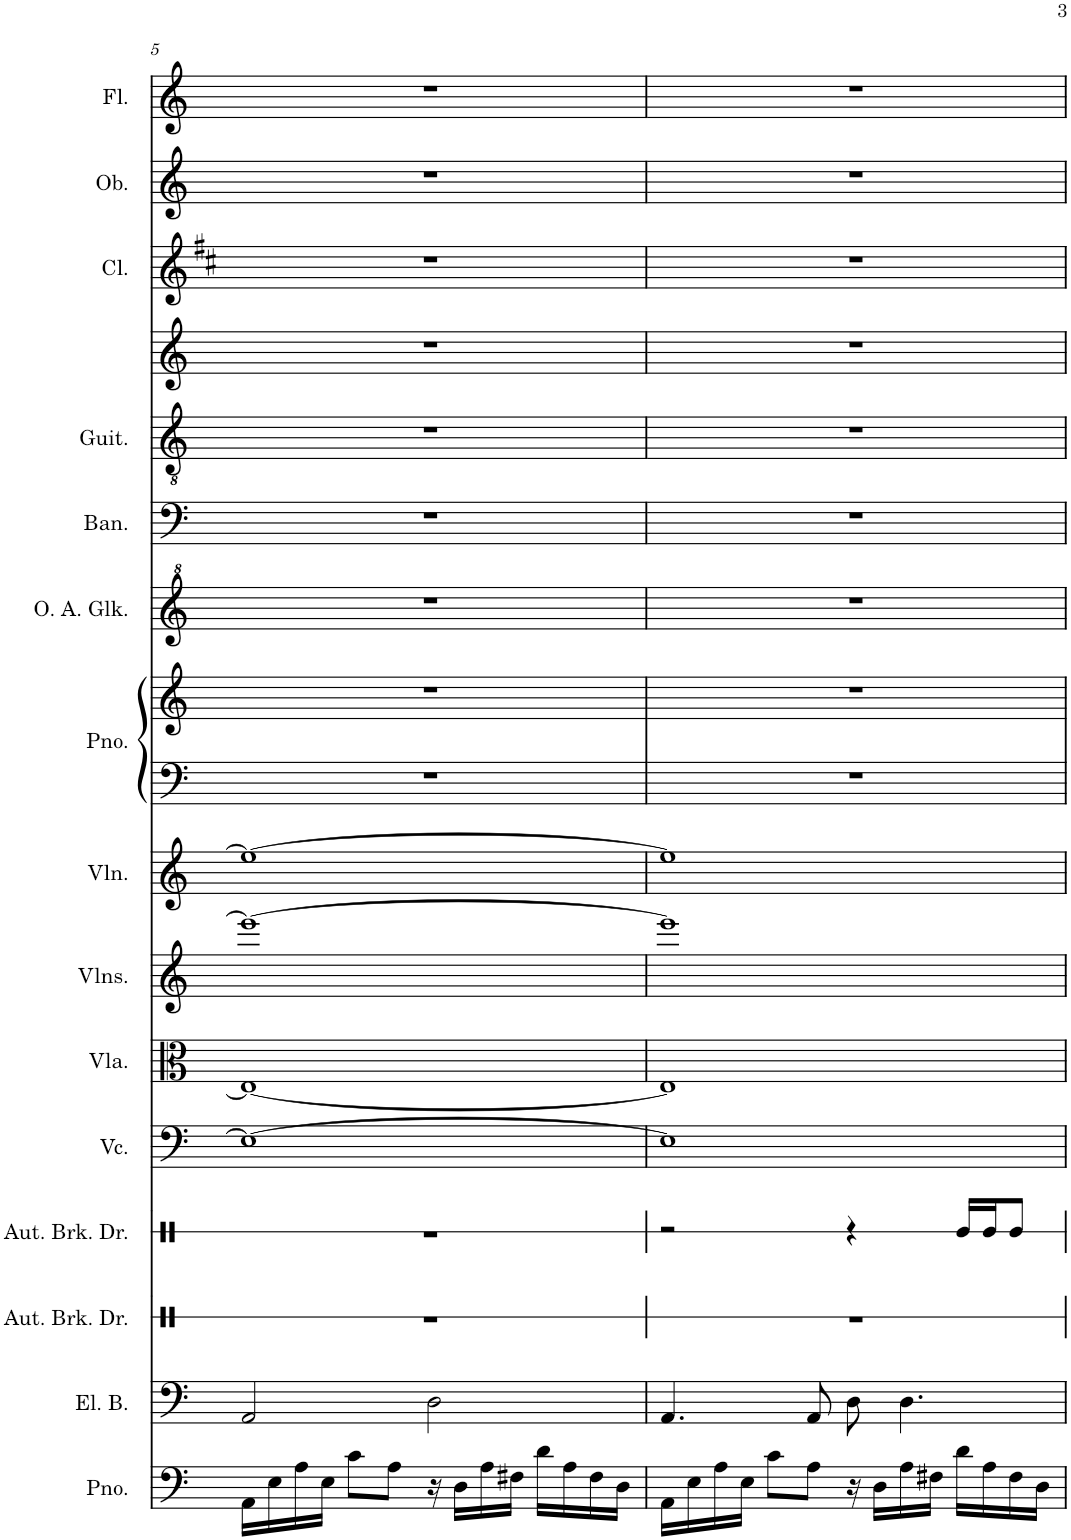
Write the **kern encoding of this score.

**kern	**kern	**kern	**kern	**kern	**kern	**kern	**kern	**kern	**kern	**kern	**kern	**kern	**kern	**kern	**kern	**kern
*part16	*part15	*part14	*part13	*part12	*part11	*part10	*part9	*part8	*part8	*part7	*part6	*part5	*part4	*part3	*part2	*part1
*staff17	*staff16	*staff15	*staff14	*staff13	*staff12	*staff11	*staff10	*staff9	*staff8	*staff7	*staff6	*staff5	*staff4	*staff3	*staff2	*staff1
*I"Piano, Classical Guitar	*I"5-str. Electric Bass	*I"Automobile Brake Drums, Shaker	*I"Automobile Brake Drums, Drumset	*I"Violoncello, Violoncello	*I"Viola, Viola	*I"Violins (section), Violins	*I"Violin, Violin	*I"Piano, Grand Piano	*	*I"Orff Alto Glockenspiel, Harpsichord	*I"Bandoneon	*I"Classical Guitar, Trombone	*I"Harmonica, C Trumpet	*I"Clarinet, Bb Clarinet	*I"Oboe, Oboe	*I"Flute, Flute
*I'Pno.	*I'El. B.	*I'Aut. Brk. Dr.	*I'Aut. Brk. Dr.	*I'Vc.	*I'Vla.	*I'Vlns.	*I'Vln.	*I'Pno.	*	*I'O. A. Glk.	*I'Ban.	*I'Guit.	*I'Hmca	*I'Cl.	*I'Ob.	*I'Fl.
!!LO:PB:g=z
*clefF4	*clefF4	*clefX	*clefX	*clefF4	*clefC3	*clefG2	*clefG2	*clefF4	*clefG2	*clefG^2	*clefF4	*clefGv2	*clefG2	*clefG2	*clefG2	*clefG2
*	*Trd7c12	*	*	*	*	*	*	*	*	*	*	*	*	*Trd1c2	*	*
*k[]	*k[]	*k[]	*k[]	*k[]	*k[]	*k[]	*k[]	*k[]	*k[]	*k[]	*k[]	*k[]	*k[]	*k[f#c#]	*k[]	*k[]
*M4/4	*M4/4	*M4/4	*M4/4	*M4/4	*M4/4	*M4/4	*M4/4	*M4/4	*M4/4	*M4/4	*M4/4	*M4/4	*M4/4	*M4/4	*M4/4	*M4/4
=5	=5	=5	=5	=5	=5	=5	=5	=5	=5	=5	=5	=5	=5	=5	=5	=5
16AA\LL	2AA/	1r	1r	1E_	1E_	1eee_	1ee_	1r	1r	1r	1r	1r	1r	1r	1r	1r
16E\	.	.	.	.	.	.	.	.	.	.	.	.	.	.	.	.
16A\	.	.	.	.	.	.	.	.	.	.	.	.	.	.	.	.
16E\JJ	.	.	.	.	.	.	.	.	.	.	.	.	.	.	.	.
8c\L	.	.	.	.	.	.	.	.	.	.	.	.	.	.	.	.
8A\J	.	.	.	.	.	.	.	.	.	.	.	.	.	.	.	.
16r	2D\	.	.	.	.	.	.	.	.	.	.	.	.	.	.	.
16D\LL	.	.	.	.	.	.	.	.	.	.	.	.	.	.	.	.
16A\	.	.	.	.	.	.	.	.	.	.	.	.	.	.	.	.
16F#X\JJ	.	.	.	.	.	.	.	.	.	.	.	.	.	.	.	.
16d\LL	.	.	.	.	.	.	.	.	.	.	.	.	.	.	.	.
16A\	.	.	.	.	.	.	.	.	.	.	.	.	.	.	.	.
16F#\	.	.	.	.	.	.	.	.	.	.	.	.	.	.	.	.
16D\JJ	.	.	.	.	.	.	.	.	.	.	.	.	.	.	.	.
=6	=6	=6	=6	=6	=6	=6	=6	=6	=6	=6	=6	=6	=6	=6	=6	=6
16AA\LL	4.AA/	1r	2r	1E]	1E]	1eee]	1ee]	1r	1r	1r	1r	1r	1r	1r	1r	1r
16E\	.	.	.	.	.	.	.	.	.	.	.	.	.	.	.	.
16A\	.	.	.	.	.	.	.	.	.	.	.	.	.	.	.	.
16E\JJ	.	.	.	.	.	.	.	.	.	.	.	.	.	.	.	.
8c\L	.	.	.	.	.	.	.	.	.	.	.	.	.	.	.	.
8A\J	8AA/	.	.	.	.	.	.	.	.	.	.	.	.	.	.	.
16r	8D\	.	4r	.	.	.	.	.	.	.	.	.	.	.	.	.
16D\LL	.	.	.	.	.	.	.	.	.	.	.	.	.	.	.	.
16A\	4.D\	.	.	.	.	.	.	.	.	.	.	.	.	.	.	.
16F#X\JJ	.	.	.	.	.	.	.	.	.	.	.	.	.	.	.	.
16d\LL	.	.	16Re/LL	.	.	.	.	.	.	.	.	.	.	.	.	.
16A\	.	.	16Re/J	.	.	.	.	.	.	.	.	.	.	.	.	.
16F#\	.	.	8Re/J	.	.	.	.	.	.	.	.	.	.	.	.	.
16D\JJ	.	.	.	.	.	.	.	.	.	.	.	.	.	.	.	.
=	=	=	=	=	=	=	=	=	=	=	=	=	=	=	=	=
*-	*-	*-	*-	*-	*-	*-	*-	*-	*-	*-	*-	*-	*-	*-	*-	*-
